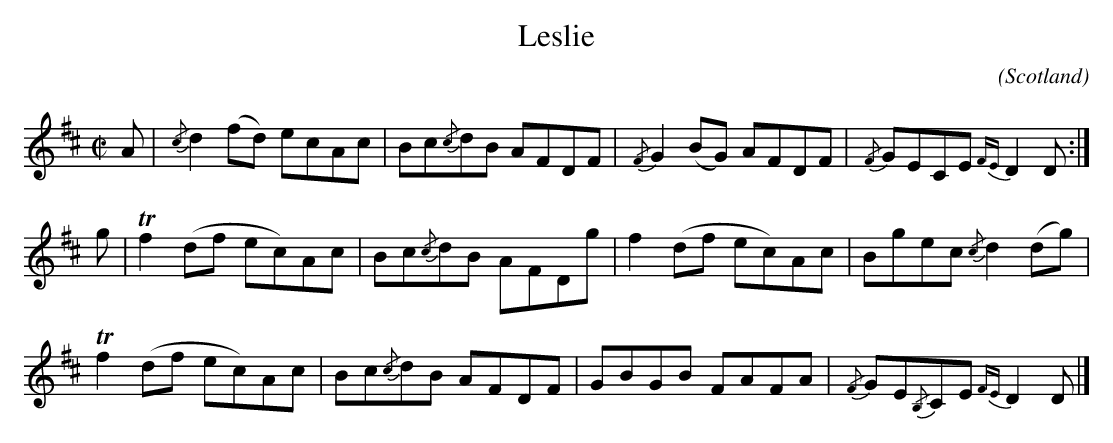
X:1
U:~=!turn!
T:Leslie
C:
O:Scotland
M:C|
L:1/8
K:D
A | {/c}d2 (fd) ecAc | Bc{/c}dB AFDF | {/F}G2 (BG) AFDF | {/F}GECE {FE}D2 D :|
g | Tf2 (df ec)Ac | Bc{/c}dB AFDg | f2 (df ec)Ac | Bgec {/c}d2 (dg) |
Tf2 (df ec)Ac | Bc{/c}dB AFDF | GBGB FAFA | {/F}GE{/B,}CE } {FE}D2 D |]
